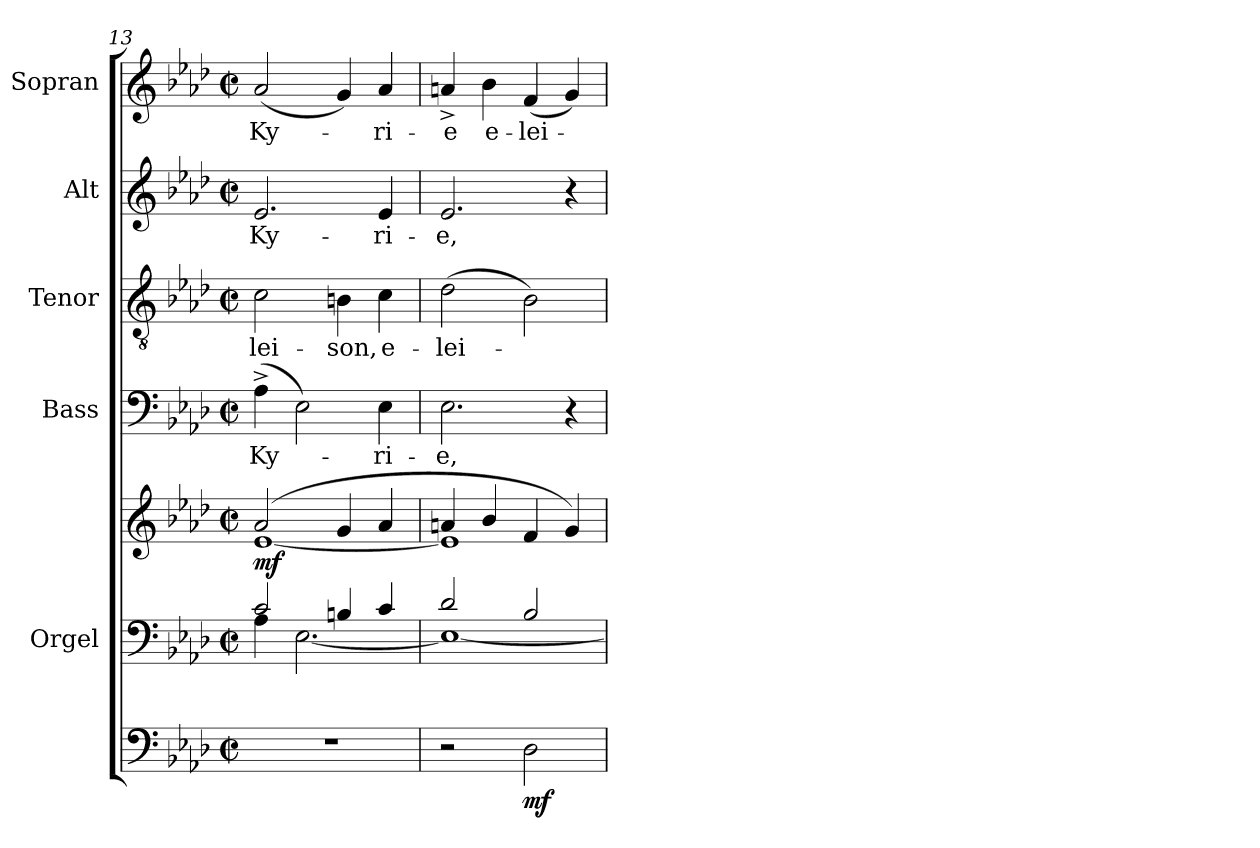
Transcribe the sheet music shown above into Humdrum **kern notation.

**kern	**dynam	**kern	**kern	**dynam	**kern	**text	**kern	**text	**kern	**text	**kern	**text
*part6	*part6	*part5	*part5	*part5	*part4	*part4	*part3	*part3	*part2	*part2	*part1	*part1
*staff7	*staff7	*staff6	*staff5	*staff5/6	*staff4	*staff4	*staff3	*staff3	*staff2	*staff2	*staff1	*staff1
*	*	*I"Orgel	*	*	*I"Bass	*	*I"Tenor	*	*I"Alt	*	*I"Sopran	*
*	*	*I'Org.	*	*	*I'B	*	*I'T	*	*I'A	*	*I'S	*
*clefF4	*	*clefF4	*clefG2	*	*clefF4	*	*clefGv2	*	*clefG2	*	*clefG2	*
*ITrd7c12	*	*	*	*	*	*	*	*	*	*	*	*
*k[b-e-a-d-]	*	*k[b-e-a-d-]	*k[b-e-a-d-]	*	*k[b-e-a-d-]	*	*k[b-e-a-d-]	*	*k[b-e-a-d-]	*	*k[b-e-a-d-]	*
*A-:	*	*A-:	*A-:	*	*A-:	*	*A-:	*	*A-:	*	*A-:	*
*M2/2	*	*M2/2	*M2/2	*	*M2/2	*	*M2/2	*	*M2/2	*	*M2/2	*
*met(c|)	*	*met(c|)	*met(c|)	*	*met(c|)	*	*met(c|)	*	*met(c|)	*	*met(c|)	*
=13	=13	=13	=13	=13	=13	=13	=13	=13	=13	=13	=13	=13
*	*	*^	*^	*	*	*	*	*	*	*	*	*
!	!	!	!	!	!	!LO:DY:b	!	!LO:LY:b	!	!LO:LY:b	!	!LO:LY:b	!	!LO:LY:b
1r	.	2c/	4A-\	(2a-/	[<1e-	mf	(>4A-^>\	Ky-	2c\	-lei-	2.e-/	Ky-	(<2a-/	Ky-
.	.	.	[<2.E-\	.	.	.	2E-\)	.	.	.	.	.	.	.
!	!	!	!	!	!	!	!	!	!	!LO:LY:b	!	!	!	!
.	.	4Bn/	.	4g/	.	.	.	.	4Bn\	-son,	.	.	4g/)	.
!	!	!	!	!	!	!	!	!LO:LY:b	!	!LO:LY:b	!	!LO:LY:b	!	!LO:LY:b
.	.	4c/	.	4a-/	.	.	4E-\	-ri-	4c\	e-	4e-/	-ri-	4a-/	-ri-
!!LO:LB:g=z
=14	=14	=14	=14	=14	=14	=14	=14	=14	=14	=14	=14	=14	=14	=14
!	!	!	!	!	!	!	!	!LO:LY:b	!	!LO:LY:b	!	!LO:LY:b	!	!LO:LY:b
2r	.	2d-/	1E-_	4an/	1e-]	.	2.E-\	-e,	(>2d-\	-lei-	2.e-/	-e,	4an^>/	-e
!	!	!	!	!	!	!	!	!	!	!	!	!	!	!LO:LY:b
.	.	.	.	4b-/	.	.	.	.	.	.	.	.	4b-\	e-
!	!LO:DY:b	!	!	!	!	!	!	!	!	!	!	!	!	!LO:LY:b
2DD-\	mf	2B-/	.	4f/	.	.	.	.	2B-\)	.	.	.	(<4f/	-lei-
.	.	.	.	4g/)	.	.	4r	.	.	.	4r	.	4g/)	.
*	*	*v	*v	*	*	*	*	*	*	*	*	*	*	*
*	*	*	*v	*v	*	*	*	*	*	*	*	*	*
=	=	=	=	=	=	=	=	=	=	=	=	=
*-	*-	*-	*-	*-	*-	*-	*-	*-	*-	*-	*-	*-
